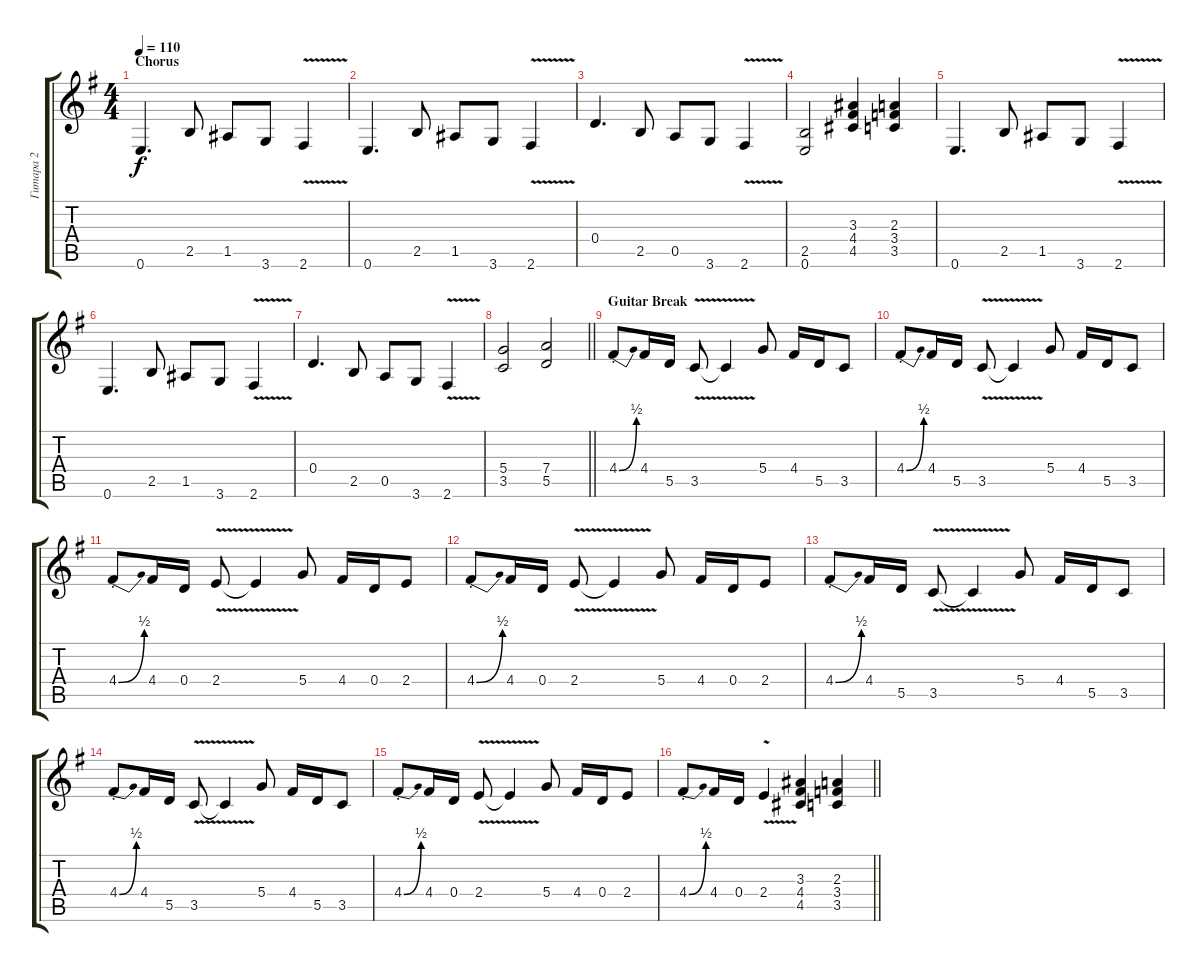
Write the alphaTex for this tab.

\track ("Гитара 2" "Гитара 2") {instrument distortionguitar}
\staff {score tabs}
\tuning (E4 B3 G3 D3 A2 E2) {hide}
\ts (4 4)
\section ("" "Chorus")
\tempo 110
\clef g2
\ks eminor
0.6.4{d dy f} 2.5.8 1.5.8 3.6.8 2.6{v}.4 |
0.6.4{d} 2.5.8 1.5.8 3.6.8 2.6{v}.4 |
0.4.4{d} 2.5.8 0.5.8 3.6.8 2.6{v}.4 |
(2.5 0.6).2 (3.3 4.4 4.5).4 (2.3 3.4 3.5).4 |
0.6.4{d} 2.5.8 1.5.8 3.6.8 2.6{v}.4 |
0.6.4{d} 2.5.8 1.5.8 3.6.8 2.6{v}.4 |
0.4.4{d} 2.5.8 0.5.8 3.6.8 2.6{v}.4 |
\barLineRight lightlight
(5.4 3.5).2 (7.4 5.5).2 |
\section ("" "Guitar Break")
4.4{be (bend 0 0 60 2) st}.8 4.4.16 5.5.16 3.5{v}.8 3.5{t}.4 5.4.8 4.4.16 5.5.16 3.5.8 |
4.4{be (bend 0 0 60 2) st}.8 4.4.16 5.5.16 3.5{v}.8 3.5{t}.4 5.4.8 4.4.16 5.5.16 3.5.8 |
4.4{be (bend 0 0 60 2) st}.8 4.4.16 0.4.16 2.4{v}.8 2.4{t}.4 5.4.8 4.4.16 0.4.16 2.4.8 |
4.4{be (bend 0 0 60 2) st}.8 4.4.16 0.4.16 2.4{v}.8 2.4{t}.4 5.4.8 4.4.16 0.4.16 2.4.8 |
4.4{be (bend 0 0 60 2) st}.8 4.4.16 5.5.16 3.5{v}.8 3.5{t}.4 5.4.8 4.4.16 5.5.16 3.5.8 |
4.4{be (bend 0 0 60 2) st}.8 4.4.16 5.5.16 3.5{v}.8 3.5{t}.4 5.4.8 4.4.16 5.5.16 3.5.8 |
4.4{be (bend 0 0 60 2) st}.8 4.4.16 0.4.16 2.4{v}.8 2.4{t}.4 5.4.8 4.4.16 0.4.16 2.4.8 |
\barLineRight lightlight
4.4{be (bend 0 0 60 2) st}.8 4.4.16 0.4.16 2.4{v}.4 (3.3 4.4 4.5).4 (2.3 3.4 3.5).4
